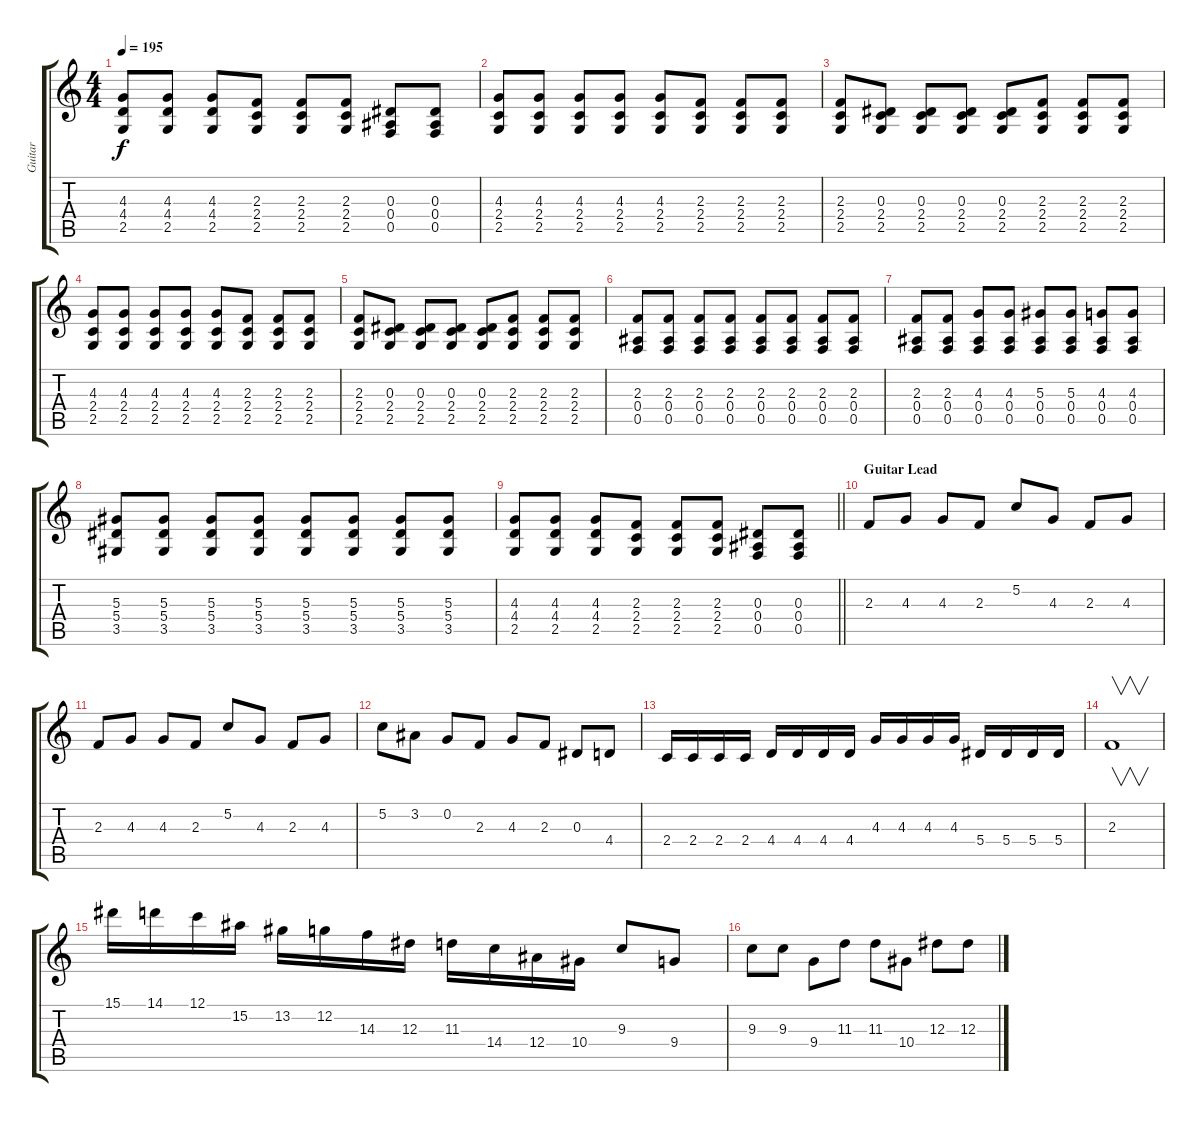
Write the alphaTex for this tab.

\track ("Guitar" "Guitar") {instrument distortionguitar}
\staff {score tabs}
\tuning (C4 G3 Eb3 Bb2 F2 C2) {hide}
\ts (4 4)
\tempo 195
\clef g2
\ks c
(4.3 4.4 2.5).8{dy f} (4.3 4.4 2.5).8 (4.3 4.4 2.5).8 (2.3 2.4 2.5).8 (2.3 2.4 2.5).8 (2.3 2.4 2.5).8 (0.3 0.4 0.5).8 (0.3 0.4 0.5).8 |
(4.3 2.4 2.5).8 (4.3 2.4 2.5).8 (4.3 2.4 2.5).8 (4.3 2.4 2.5).8 (4.3 2.4 2.5).8 (2.3 2.4 2.5).8 (2.3 2.4 2.5).8 (2.3 2.4 2.5).8 |
(2.3 2.4 2.5).8 (0.3 2.4 2.5).8 (0.3 2.4 2.5).8 (0.3 2.4 2.5).8 (0.3 2.4 2.5).8 (2.3 2.4 2.5).8 (2.3 2.4 2.5).8 (2.3 2.4 2.5).8 |
(4.3 2.4 2.5).8 (4.3 2.4 2.5).8 (4.3 2.4 2.5).8 (4.3 2.4 2.5).8 (4.3 2.4 2.5).8 (2.3 2.4 2.5).8 (2.3 2.4 2.5).8 (2.3 2.4 2.5).8 |
(2.3 2.4 2.5).8 (0.3 2.4 2.5).8 (0.3 2.4 2.5).8 (0.3 2.4 2.5).8 (0.3 2.4 2.5).8 (2.3 2.4 2.5).8 (2.3 2.4 2.5).8 (2.3 2.4 2.5).8 |
(2.3 0.4 0.5).8 (2.3 0.4 0.5).8 (2.3 0.4 0.5).8 (2.3 0.4 0.5).8 (2.3 0.4 0.5).8 (2.3 0.4 0.5).8 (2.3 0.4 0.5).8 (2.3 0.4 0.5).8 |
(2.3 0.4 0.5).8 (2.3 0.4 0.5).8 (4.3 0.4 0.5).8 (4.3 0.4 0.5).8 (5.3 0.4 0.5).8 (5.3 0.4 0.5).8 (4.3 0.4 0.5).8 (4.3 0.4 0.5).8 |
(5.3 5.4 3.5).8 (5.3 5.4 3.5).8 (5.3 5.4 3.5).8 (5.3 5.4 3.5).8 (5.3 5.4 3.5).8 (5.3 5.4 3.5).8 (5.3 5.4 3.5).8 (5.3 5.4 3.5).8 |
\barLineRight lightlight
(4.3 4.4 2.5).8 (4.3 4.4 2.5).8 (4.3 4.4 2.5).8 (2.3 2.4 2.5).8 (2.3 2.4 2.5).8 (2.3 2.4 2.5).8 (0.3 0.4 0.5).8 (0.3 0.4 0.5).8 |
\section ("" "Guitar Lead")
2.3.8 4.3.8 4.3.8 2.3.8 5.2.8 4.3.8 2.3.8 4.3.8 |
2.3.8 4.3.8 4.3.8 2.3.8 5.2.8 4.3.8 2.3.8 4.3.8 |
5.2.8 3.2.8 0.2.8 2.3.8 4.3.8 2.3.8 0.3.8 4.4.8 |
2.4.16 2.4.16 2.4.16 2.4.16 4.4.16 4.4.16 4.4.16 4.4.16 4.3.16 4.3.16 4.3.16 4.3.16 5.4.16 5.4.16 5.4.16 5.4.16 |
2.3.1{v} |
15.1.16 14.1.16 12.1.16 15.2.16 13.2.16 12.2.16 14.3.16 12.3.16 11.3.16 14.4.16 12.4.16 10.4.16 9.3.8 9.4.8 |
9.3.8 9.3.8 9.4.8 11.3.8 11.3.8 10.4.8 12.3.8 12.3.8
